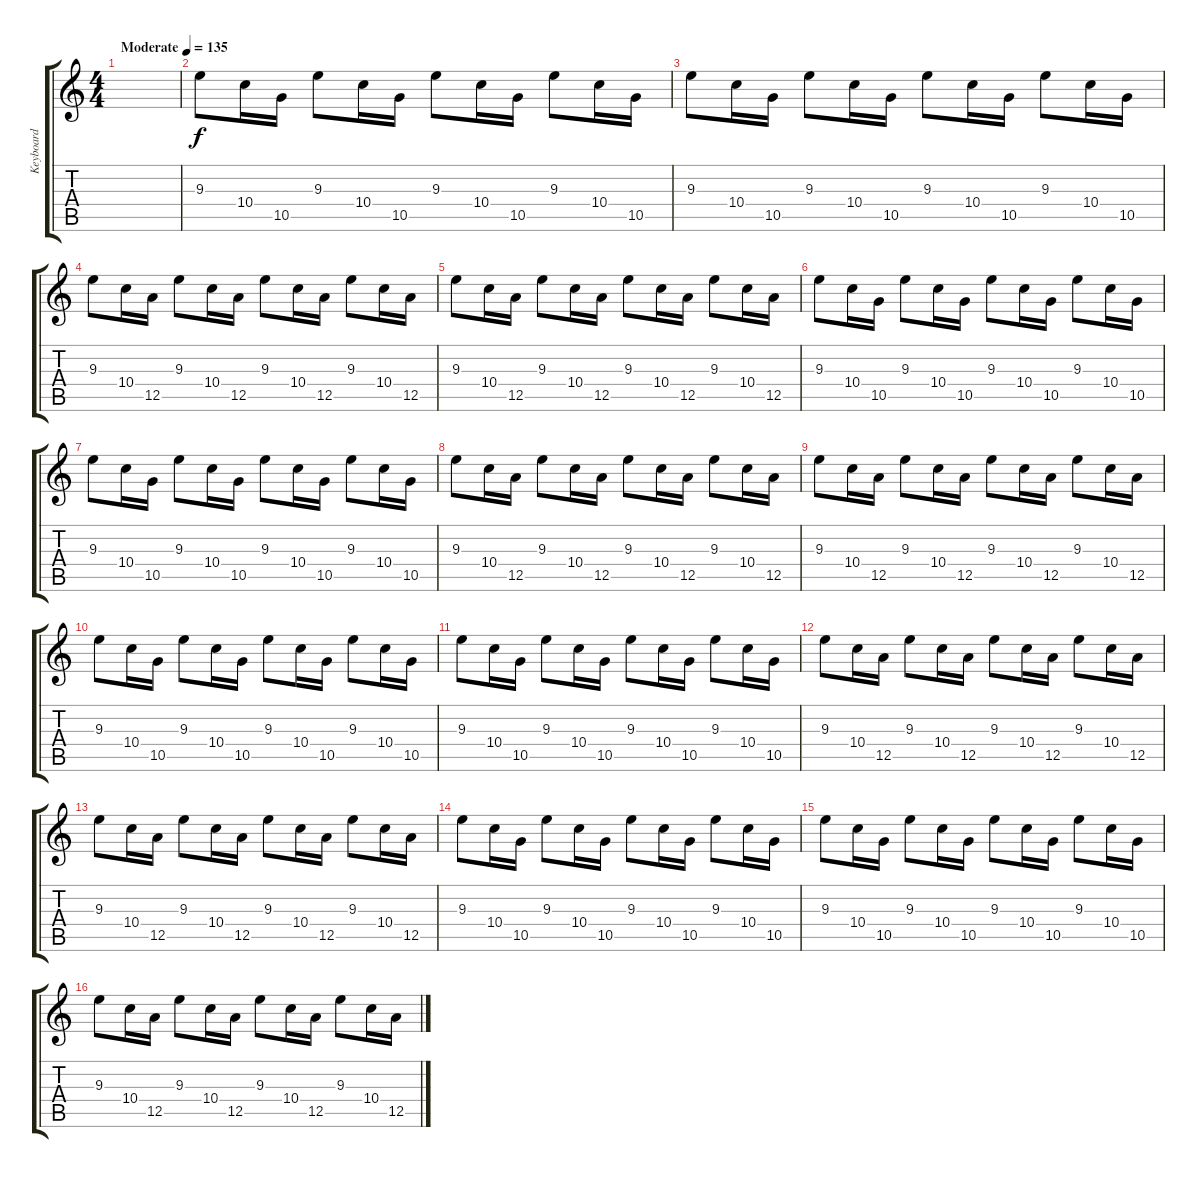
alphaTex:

\track ("Keyboard" "Keyboard") {instrument electricpiano1}
\staff {score tabs}
\tuning (E5 B4 G4 D4 A3 E3) {hide}
\ts (4 4)
\tempo (135 "Moderate")
\clef g2
\ks c
|
9.3.8 10.4.16 10.5.16 9.3.8 10.4.16 10.5.16 9.3.8 10.4.16 10.5.16 9.3.8 10.4.16 10.5.16 |
9.3.8 10.4.16 10.5.16 9.3.8 10.4.16 10.5.16 9.3.8 10.4.16 10.5.16 9.3.8 10.4.16 10.5.16 |
9.3.8 10.4.16 12.5.16 9.3.8 10.4.16 12.5.16 9.3.8 10.4.16 12.5.16 9.3.8 10.4.16 12.5.16 |
9.3.8 10.4.16 12.5.16 9.3.8 10.4.16 12.5.16 9.3.8 10.4.16 12.5.16 9.3.8 10.4.16 12.5.16 |
9.3.8 10.4.16 10.5.16 9.3.8 10.4.16 10.5.16 9.3.8 10.4.16 10.5.16 9.3.8 10.4.16 10.5.16 |
9.3.8 10.4.16 10.5.16 9.3.8 10.4.16 10.5.16 9.3.8 10.4.16 10.5.16 9.3.8 10.4.16 10.5.16 |
9.3.8 10.4.16 12.5.16 9.3.8 10.4.16 12.5.16 9.3.8 10.4.16 12.5.16 9.3.8 10.4.16 12.5.16 |
9.3.8 10.4.16 12.5.16 9.3.8 10.4.16 12.5.16 9.3.8 10.4.16 12.5.16 9.3.8 10.4.16 12.5.16 |
9.3.8 10.4.16 10.5.16 9.3.8 10.4.16 10.5.16 9.3.8 10.4.16 10.5.16 9.3.8 10.4.16 10.5.16 |
9.3.8 10.4.16 10.5.16 9.3.8 10.4.16 10.5.16 9.3.8 10.4.16 10.5.16 9.3.8 10.4.16 10.5.16 |
9.3.8 10.4.16 12.5.16 9.3.8 10.4.16 12.5.16 9.3.8 10.4.16 12.5.16 9.3.8 10.4.16 12.5.16 |
9.3.8 10.4.16 12.5.16 9.3.8 10.4.16 12.5.16 9.3.8 10.4.16 12.5.16 9.3.8 10.4.16 12.5.16 |
9.3.8 10.4.16 10.5.16 9.3.8 10.4.16 10.5.16 9.3.8 10.4.16 10.5.16 9.3.8 10.4.16 10.5.16 |
9.3.8 10.4.16 10.5.16 9.3.8 10.4.16 10.5.16 9.3.8 10.4.16 10.5.16 9.3.8 10.4.16 10.5.16 |
9.3.8 10.4.16 12.5.16 9.3.8 10.4.16 12.5.16 9.3.8 10.4.16 12.5.16 9.3.8 10.4.16 12.5.16
